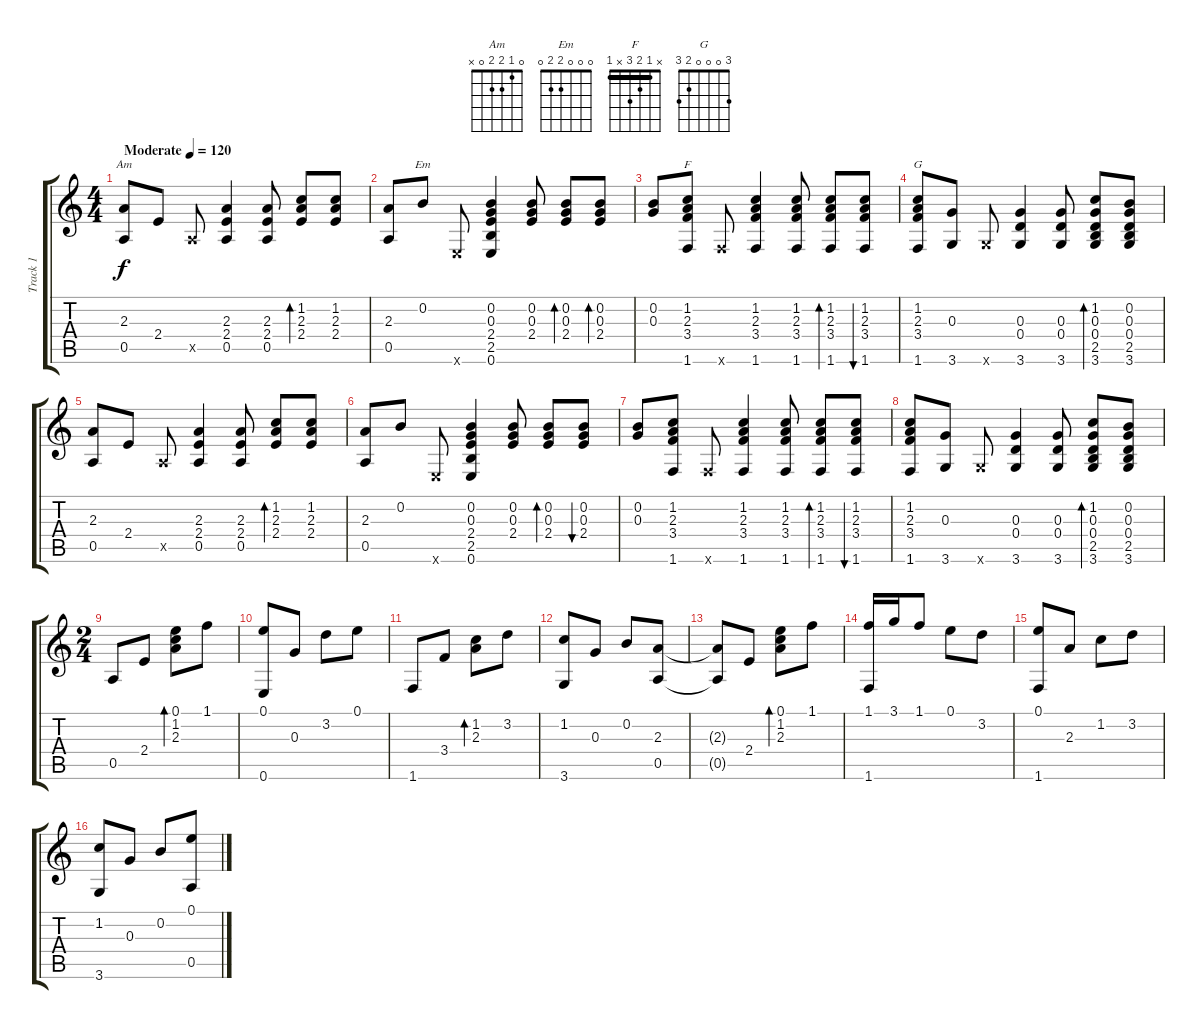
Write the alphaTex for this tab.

\track ("Track 1" "Track 1") {instrument acousticguitarnylon}
\staff {score tabs}
\tuning (E4 B3 G3 D3 A2 E2) {hide}
\chord ("Am" 0 1 2 2 0 x)
\chord ("Em" 0 0 0 2 2 0)
\chord ("F" x 1 2 3 x 1) {barre 1}
\chord ("G" 3 0 0 0 2 3)
\ts (4 4)
\tempo (120 "Moderate")
\clef g2
\ks c
(2.3 0.5).8{ch "Am" dy f instrument acousticguitarnylon} 2.4.8 0.5{x}.8 (2.3 2.4 0.5).4 (2.3 2.4 0.5).8 (1.2 2.3 2.4).8{bd 60} (1.2 2.3 2.4).8 |
(2.3 0.5).8 0.2.8{ch "Em"} 0.6{x}.8 (0.2 0.3 2.4 2.5 0.6).4 (0.2 0.3 2.4).8 (0.2 0.3 2.4).8{bd 60} (0.2 0.3 2.4).8{bd 60} |
(0.2 0.3).8 (1.2 2.3 3.4 1.6).8{ch "F"} 1.6{x}.8 (1.2 2.3 3.4 1.6).4 (1.2 2.3 3.4 1.6).8 (1.2 2.3 3.4 1.6).8{bd 60} (1.2 2.3 3.4 1.6).8{bu 60} |
(1.2 2.3 3.4 1.6).8{ch "G"} (0.3 3.6).8 3.6{x}.8 (0.3 0.4 3.6).4 (0.3 0.4 3.6).8 (1.2 0.3 0.4 2.5 3.6).8{bd 60} (0.2 0.3 0.4 2.5 3.6).8 |
(2.3 0.5).8 2.4.8 0.5{x}.8 (2.3 2.4 0.5).4 (2.3 2.4 0.5).8 (1.2 2.3 2.4).8{bd 60} (1.2 2.3 2.4).8 |
(2.3 0.5).8 0.2.8 0.6{x}.8 (0.2 0.3 2.4 2.5 0.6).4 (0.2 0.3 2.4).8 (0.2 0.3 2.4).8{bd 60} (0.2 0.3 2.4).8{bu 60} |
(0.2 0.3).8 (1.2 2.3 3.4 1.6).8 1.6{x}.8 (1.2 2.3 3.4 1.6).4 (1.2 2.3 3.4 1.6).8 (1.2 2.3 3.4 1.6).8{bd 60} (1.2 2.3 3.4 1.6).8{bu 60} |
(1.2 2.3 3.4 1.6).8 (0.3 3.6).8 3.6{x}.8 (0.3 0.4 3.6).4 (0.3 0.4 3.6).8 (1.2 0.3 0.4 2.5 3.6).8{bd 60} (0.2 0.3 0.4 2.5 3.6).8 |
\ts (2 4)
0.5.8 2.4.8 (0.1 1.2 2.3).8{bd 240} 1.1.8 |
(0.1 0.6).8 0.3.8 3.2.8 0.1.8 |
1.6.8 3.4.8 (1.2 2.3).8{bd 240} 3.2.8 |
(1.2 3.6).8 0.3.8 0.2.8 (2.3 0.5).8 |
(2.3{t} 0.5{t}).8 2.4.8 (0.1 1.2 2.3).8{bd 240} 1.1.8 |
(1.1 1.6).16 3.1.16 1.1.8 0.1.8 3.2.8 |
(0.1 1.6).8 2.3.8 1.2.8 3.2.8 |
(1.2 3.6).8 0.3.8 0.2.8 (0.1 0.5).8
